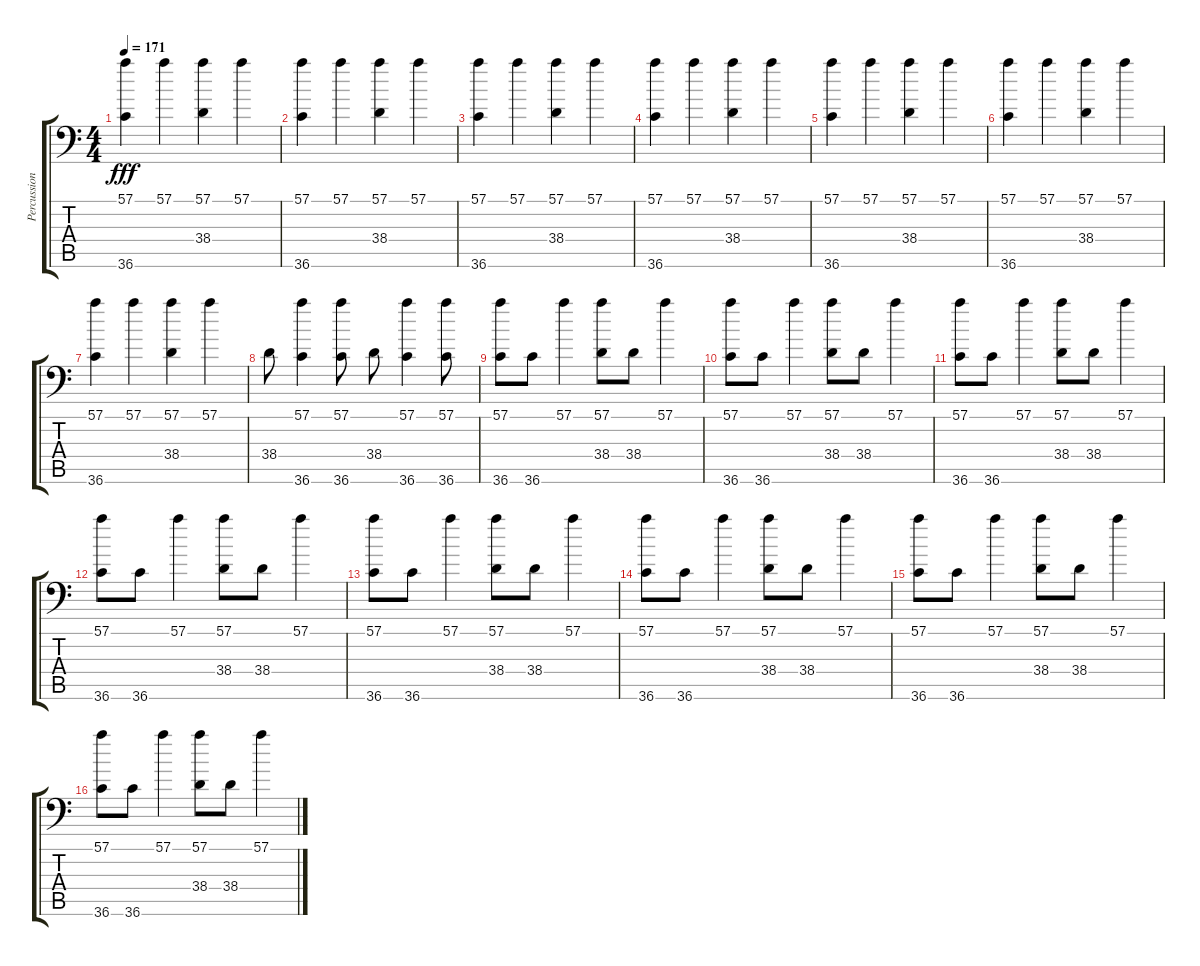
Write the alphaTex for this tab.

\track ("Percussion" "Percussion") {instrument acousticgrandpiano}
\staff {score tabs}
\tuning (C-1 C-1 C-1 C-1 C-1 C-1) {hide}
\ts (4 4)
\tempo 171
\clef f4
\ks c
(57.1 36.6).4{dy fff} 57.1.4 (57.1 38.4).4 57.1.4 |
(57.1 36.6).4 57.1.4 (57.1 38.4).4 57.1.4 |
(57.1 36.6).4 57.1.4 (57.1 38.4).4 57.1.4 |
(57.1 36.6).4 57.1.4 (57.1 38.4).4 57.1.4 |
(57.1 36.6).4 57.1.4 (57.1 38.4).4 57.1.4 |
(57.1 36.6).4 57.1.4 (57.1 38.4).4 57.1.4 |
(57.1 36.6).4 57.1.4 (57.1 38.4).4 57.1.4 |
38.4.8 (57.1 36.6).4 (57.1 36.6).8 38.4.8 (57.1 36.6).4 (57.1 36.6).8 |
(57.1 36.6).8 36.6.8 57.1.4 (57.1 38.4).8 38.4.8 57.1.4 |
(57.1 36.6).8 36.6.8 57.1.4 (57.1 38.4).8 38.4.8 57.1.4 |
(57.1 36.6).8 36.6.8 57.1.4 (57.1 38.4).8 38.4.8 57.1.4 |
(57.1 36.6).8 36.6.8 57.1.4 (57.1 38.4).8 38.4.8 57.1.4 |
(57.1 36.6).8 36.6.8 57.1.4 (57.1 38.4).8 38.4.8 57.1.4 |
(57.1 36.6).8 36.6.8 57.1.4 (57.1 38.4).8 38.4.8 57.1.4 |
(57.1 36.6).8 36.6.8 57.1.4 (57.1 38.4).8 38.4.8 57.1.4 |
(57.1 36.6).8 36.6.8 57.1.4 (57.1 38.4).8 38.4.8 57.1.4
